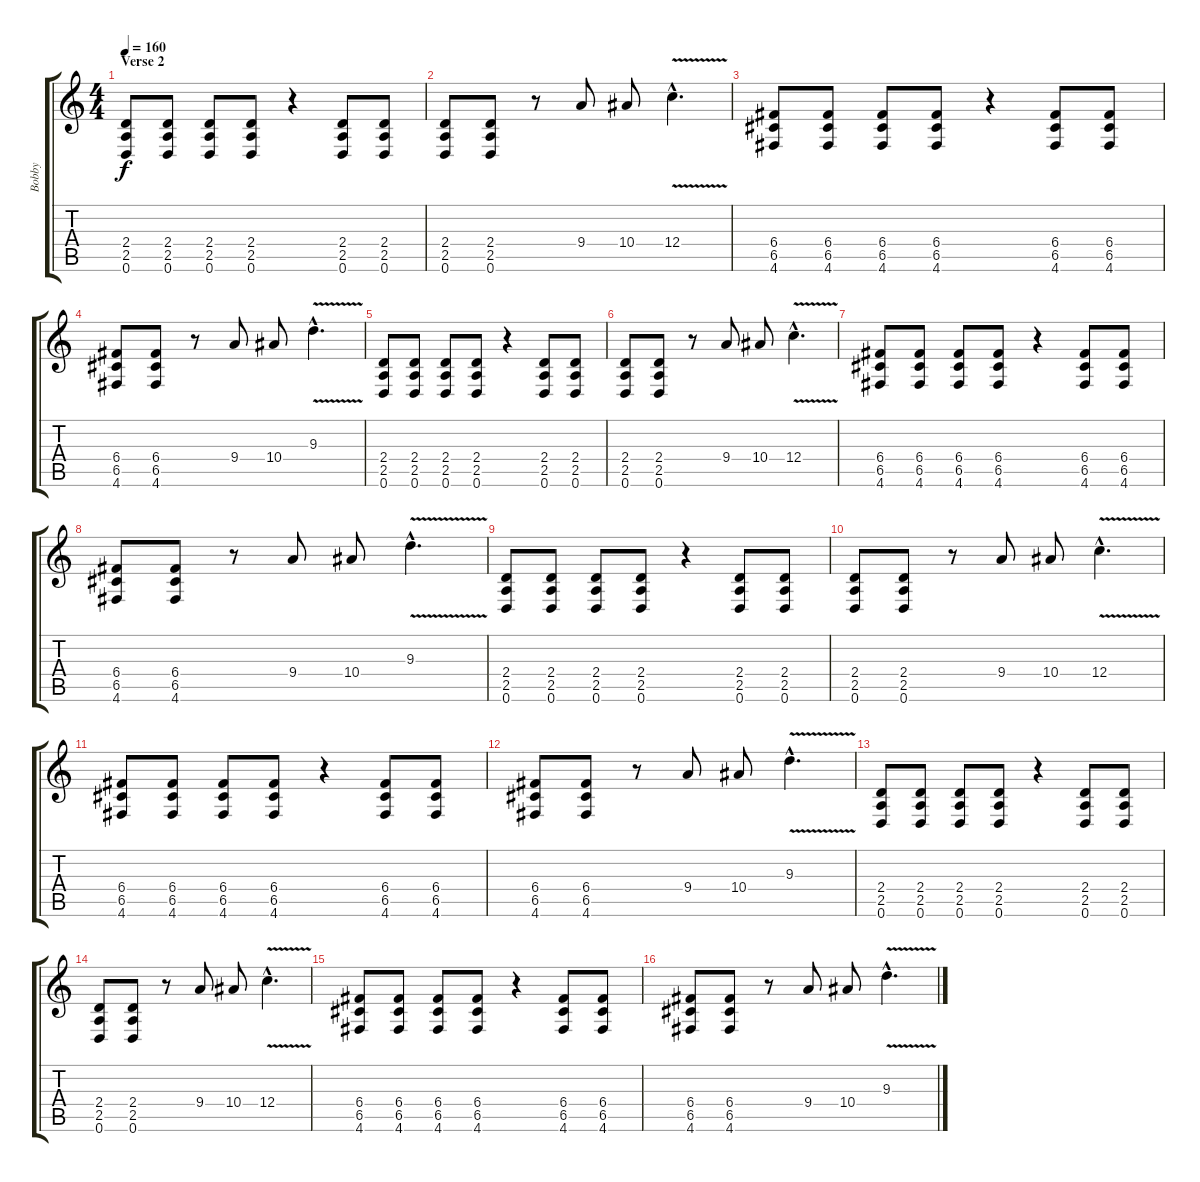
\track ("Bobby" "Bobby") {instrument distortionguitar}
\staff {score tabs}
\tuning (D4 A3 F3 C3 G2 D2) {hide}
\ts (4 4)
\section ("" "Verse 2")
\tempo 160
\clef g2
\ks c
(2.4 2.5 0.6).8{dy f} (2.4 2.5 0.6).8 (2.4 2.5 0.6).8 (2.4 2.5 0.6).8 r.4 (2.4 2.5 0.6).8 (2.4 2.5 0.6).8 |
(2.4 2.5 0.6).8 (2.4 2.5 0.6).8 r.8 9.4.8 10.4.8 12.4{v hac}.4{d} |
(6.4 6.5 4.6).8 (6.4 6.5 4.6).8 (6.4 6.5 4.6).8 (6.4 6.5 4.6).8 r.4 (6.4 6.5 4.6).8 (6.4 6.5 4.6).8 |
(6.4 6.5 4.6).8 (6.4 6.5 4.6).8 r.8 9.4.8 10.4.8 9.3{v hac}.4{d} |
(2.4 2.5 0.6).8 (2.4 2.5 0.6).8 (2.4 2.5 0.6).8 (2.4 2.5 0.6).8 r.4 (2.4 2.5 0.6).8 (2.4 2.5 0.6).8 |
(2.4 2.5 0.6).8 (2.4 2.5 0.6).8 r.8 9.4.8 10.4.8 12.4{v hac}.4{d} |
(6.4 6.5 4.6).8 (6.4 6.5 4.6).8 (6.4 6.5 4.6).8 (6.4 6.5 4.6).8 r.4 (6.4 6.5 4.6).8 (6.4 6.5 4.6).8 |
(6.4 6.5 4.6).8 (6.4 6.5 4.6).8 r.8 9.4.8 10.4.8 9.3{v hac}.4{d} |
(2.4 2.5 0.6).8 (2.4 2.5 0.6).8 (2.4 2.5 0.6).8 (2.4 2.5 0.6).8 r.4 (2.4 2.5 0.6).8 (2.4 2.5 0.6).8 |
(2.4 2.5 0.6).8 (2.4 2.5 0.6).8 r.8 9.4.8 10.4.8 12.4{v hac}.4{d} |
(6.4 6.5 4.6).8 (6.4 6.5 4.6).8 (6.4 6.5 4.6).8 (6.4 6.5 4.6).8 r.4 (6.4 6.5 4.6).8 (6.4 6.5 4.6).8 |
(6.4 6.5 4.6).8 (6.4 6.5 4.6).8 r.8 9.4.8 10.4.8 9.3{v hac}.4{d} |
(2.4 2.5 0.6).8 (2.4 2.5 0.6).8 (2.4 2.5 0.6).8 (2.4 2.5 0.6).8 r.4 (2.4 2.5 0.6).8 (2.4 2.5 0.6).8 |
(2.4 2.5 0.6).8 (2.4 2.5 0.6).8 r.8 9.4.8 10.4.8 12.4{v hac}.4{d} |
(6.4 6.5 4.6).8 (6.4 6.5 4.6).8 (6.4 6.5 4.6).8 (6.4 6.5 4.6).8 r.4 (6.4 6.5 4.6).8 (6.4 6.5 4.6).8 |
(6.4 6.5 4.6).8 (6.4 6.5 4.6).8 r.8 9.4.8 10.4.8 9.3{v hac}.4{d}
